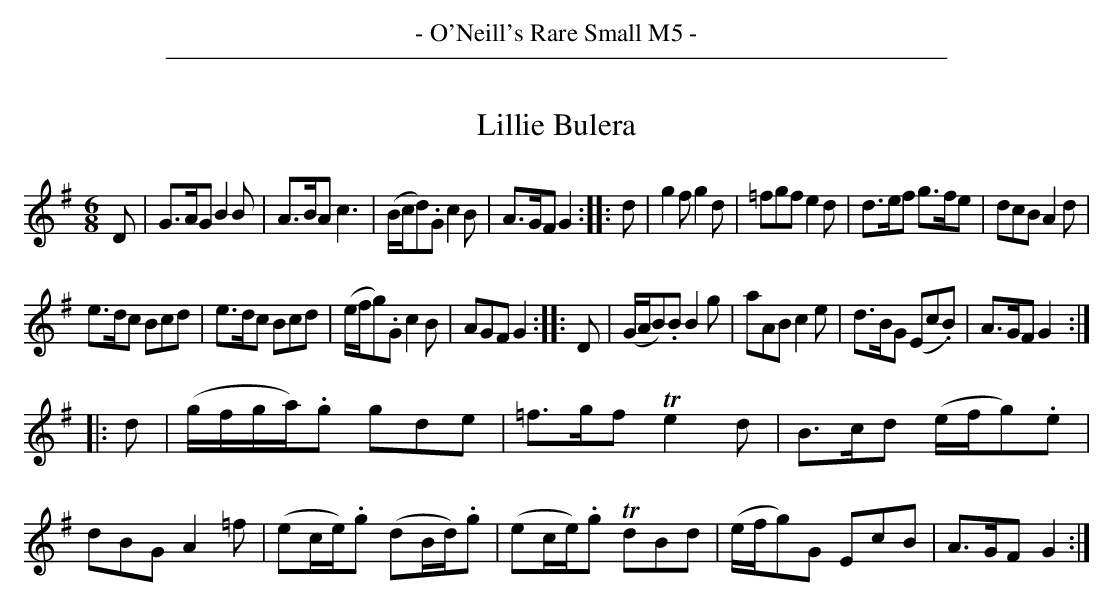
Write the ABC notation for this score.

X:1
T: Lillie Bulera
M: 6/8
L: 1/8
K: G
D |\
G>AG B2B | A>BA c3 | (B/c/d).G c2B | A>GF G2 ::\
d |\
g2f g2d | =fgf e2d | d>ef g>fe | dcB A2d |
e>dc Bcd | e>dc Bcd | (e/f/g).G c2B | AGF G2 ::\
D | (G/A/B).B B2g | aAB c2e | d>BG (Ec.B) | A>GF G2 ::
d |\
(g/f/g/a/).g gde | =f>gf Te2d |B>cd (e/f/g).e | dBG A2=f |\
(ec/e/).g (dB/d/).g | (ec/e/).g TdBd | (e/f/g)G EcB | A>GF G2 :|
